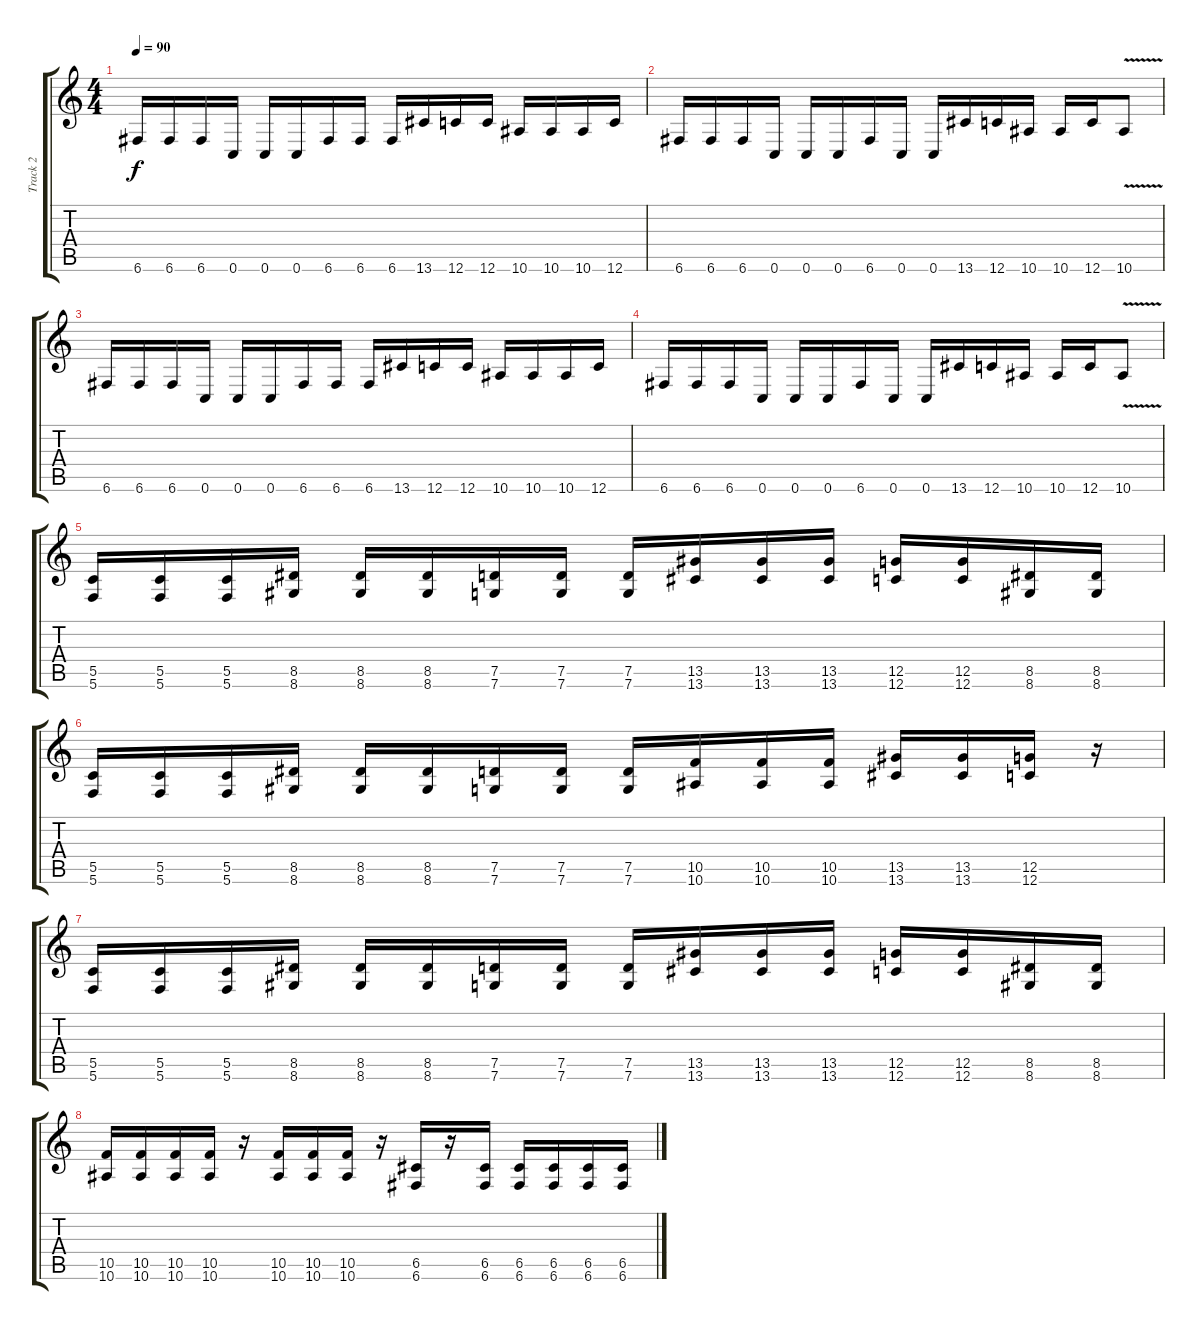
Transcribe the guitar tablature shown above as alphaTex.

\track ("Track 2" "Track 2") {instrument distortionguitar}
\staff {score tabs}
\tuning (D4 A3 F3 C3 G2 C2) {hide}
\ts (4 4)
\tempo 90
\clef g2
\ks c
6.6.16{dy f} 6.6.16 6.6.16 0.6.16 0.6.16 0.6.16 6.6.16 6.6.16 6.6.16 13.6.16 12.6.16 12.6.16 10.6.16 10.6.16 10.6.16 12.6.16 |
6.6.16 6.6.16 6.6.16 0.6.16 0.6.16 0.6.16 6.6.16 0.6.16 0.6.16 13.6.16 12.6.16 10.6.16 10.6.16 12.6.16 10.6{v}.8 |
6.6.16 6.6.16 6.6.16 0.6.16 0.6.16 0.6.16 6.6.16 6.6.16 6.6.16 13.6.16 12.6.16 12.6.16 10.6.16 10.6.16 10.6.16 12.6.16 |
6.6.16 6.6.16 6.6.16 0.6.16 0.6.16 0.6.16 6.6.16 0.6.16 0.6.16 13.6.16 12.6.16 10.6.16 10.6.16 12.6.16 10.6{v}.8 |
(5.5 5.6).16 (5.5 5.6).16 (5.5 5.6).16 (8.5 8.6).16 (8.5 8.6).16 (8.5 8.6).16 (7.5 7.6).16 (7.5 7.6).16 (7.5 7.6).16 (13.5 13.6).16 (13.5 13.6).16 (13.5 13.6).16 (12.5 12.6).16 (12.5 12.6).16 (8.5 8.6).16 (8.5 8.6).16 |
(5.5 5.6).16 (5.5 5.6).16 (5.5 5.6).16 (8.5 8.6).16 (8.5 8.6).16 (8.5 8.6).16 (7.5 7.6).16 (7.5 7.6).16 (7.5 7.6).16 (10.5 10.6).16 (10.5 10.6).16 (10.5 10.6).16 (13.5 13.6).16 (13.5 13.6).16 (12.5 12.6).16 r.16 |
(5.5 5.6).16 (5.5 5.6).16 (5.5 5.6).16 (8.5 8.6).16 (8.5 8.6).16 (8.5 8.6).16 (7.5 7.6).16 (7.5 7.6).16 (7.5 7.6).16 (13.5 13.6).16 (13.5 13.6).16 (13.5 13.6).16 (12.5 12.6).16 (12.5 12.6).16 (8.5 8.6).16 (8.5 8.6).16 |
(10.5 10.6).16 (10.5 10.6).16 (10.5 10.6).16 (10.5 10.6).16 r.16 (10.5 10.6).16 (10.5 10.6).16 (10.5 10.6).16 r.16 (6.5 6.6).16 r.16 (6.5 6.6).16 (6.5 6.6).16 (6.5 6.6).16 (6.5 6.6).16 (6.5 6.6).16
